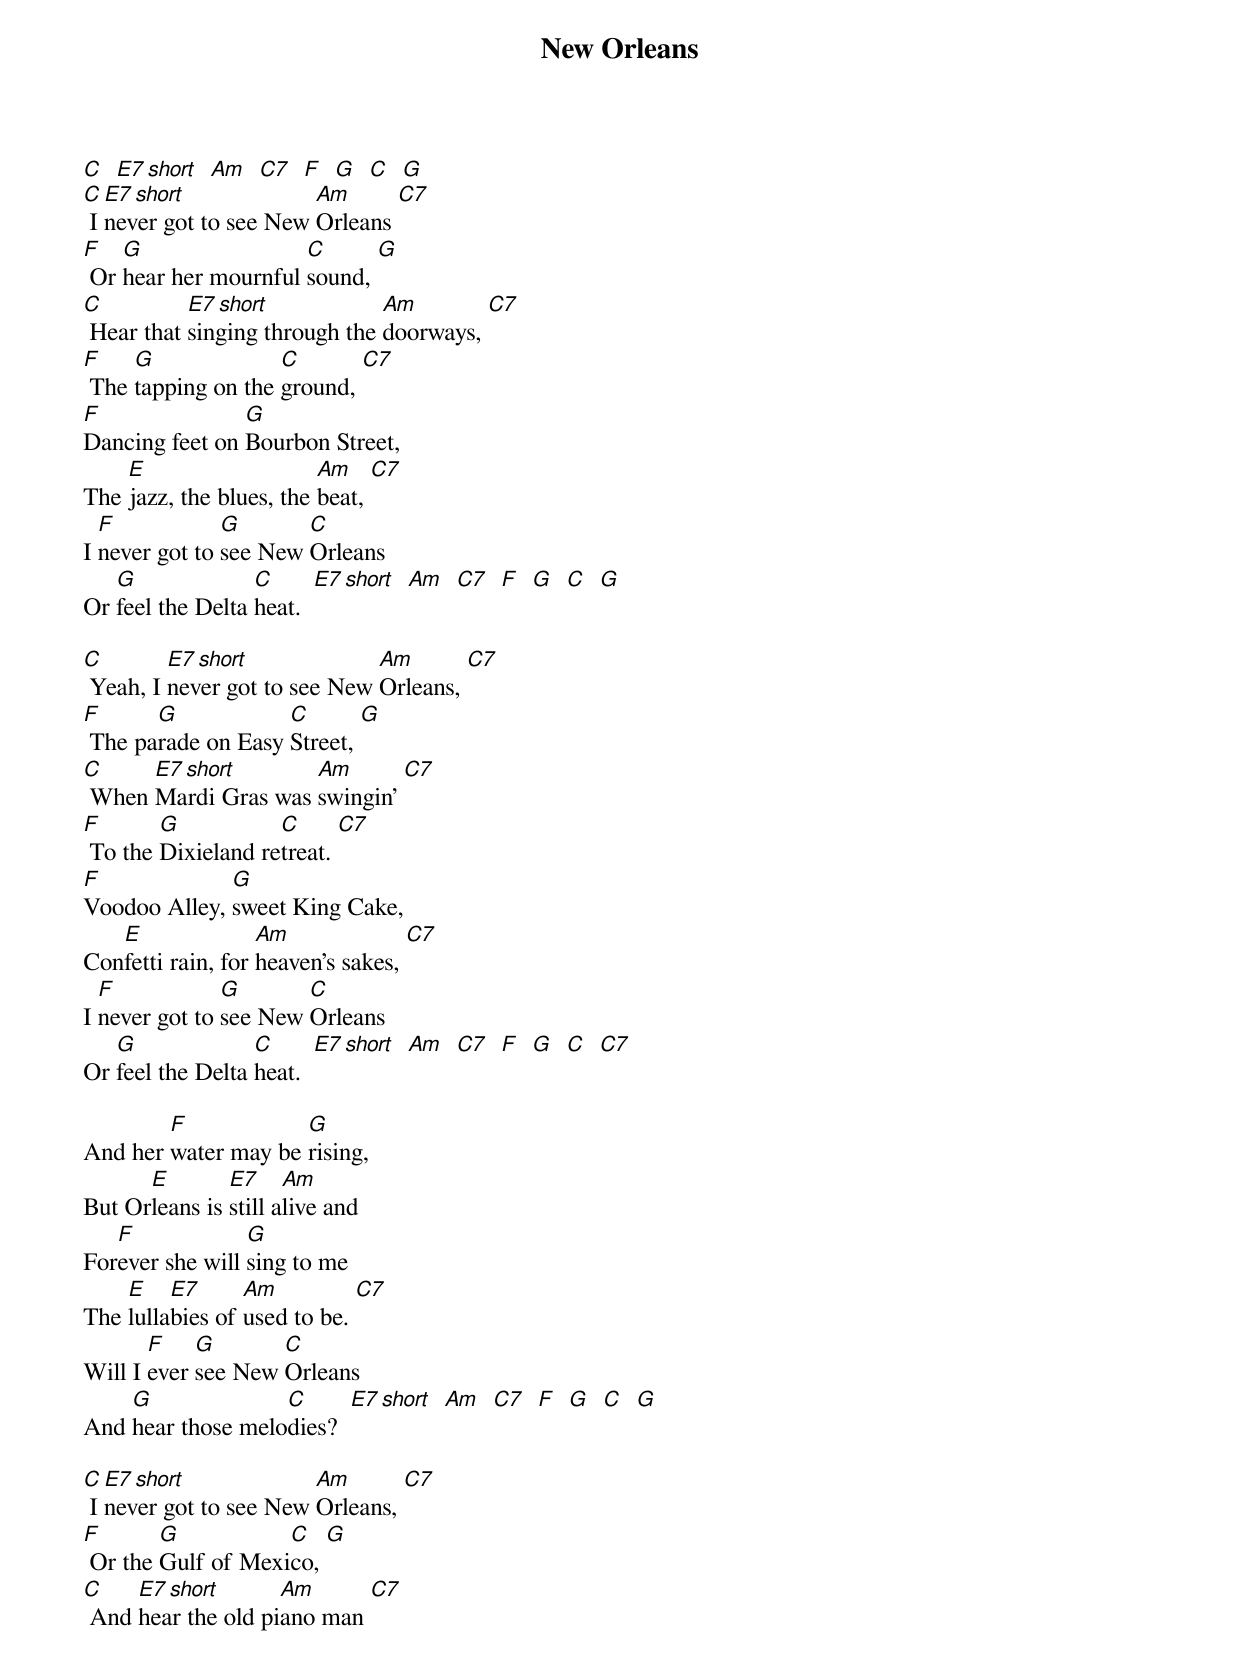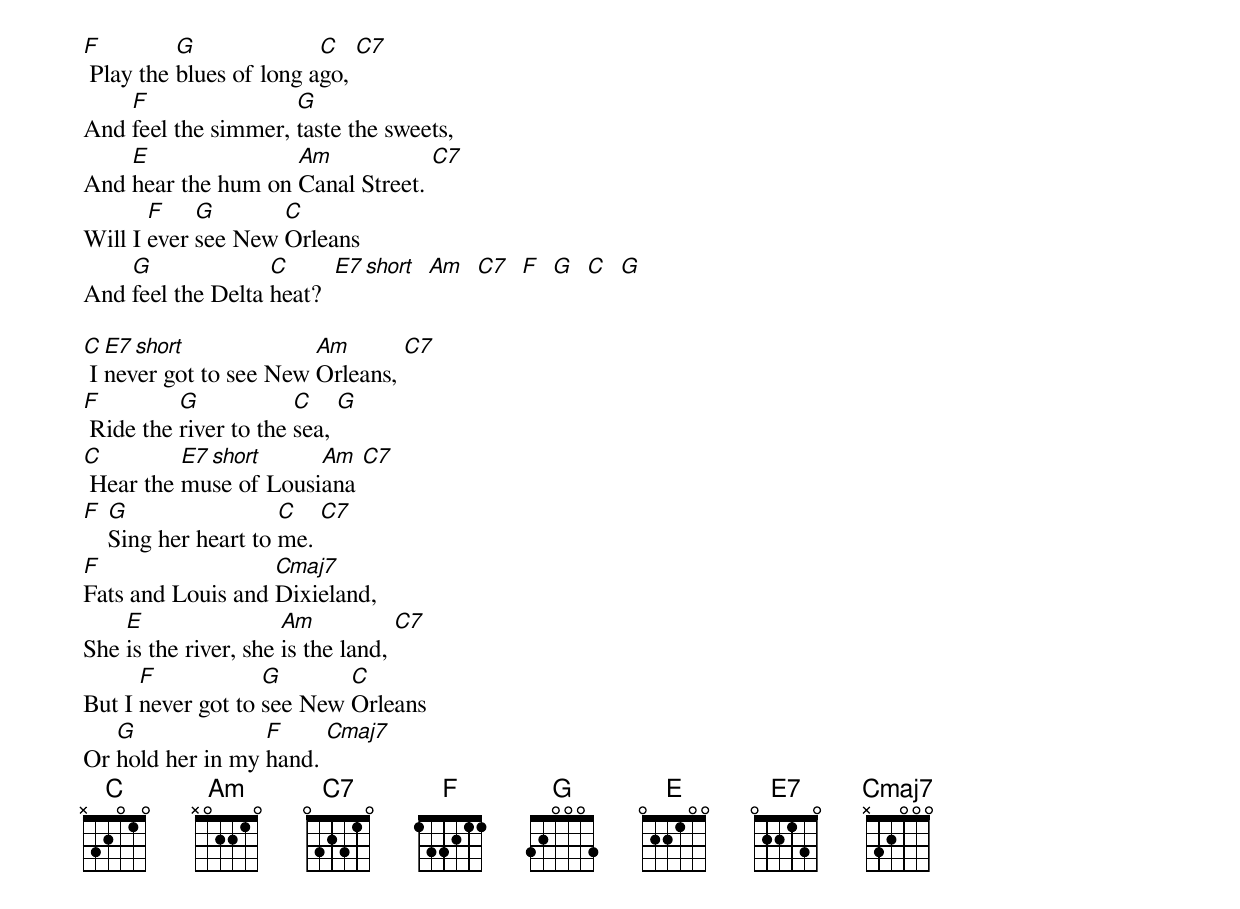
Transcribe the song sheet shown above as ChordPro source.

{title: New Orleans}
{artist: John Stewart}
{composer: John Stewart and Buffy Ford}
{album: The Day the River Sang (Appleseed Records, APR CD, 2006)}

[C]  [E7 short]  [Am]  [C7]  [F]  [G]  [C]  [G]
[C] I [E7 short]never got to see New [Am]Orleans [C7]
[F] Or [G]hear her mournful [C]sound, [G]
[C] Hear that [E7 short]singing through the [Am]doorways, [C7]
[F] The [G]tapping on the [C]ground, [C7]
[F]Dancing feet on [G]Bourbon Street,
The [E]jazz, the blues, the [Am]beat, [C7]
I [F]never got to [G]see New [C]Orleans
Or [G]feel the Delta [C]heat.  [E7 short]  [Am]  [C7]  [F]  [G]  [C]  [G]

[C] Yeah, I [E7 short]never got to see New [Am]Orleans, [C7]
[F] The pa[G]rade on Easy [C]Street, [G]
[C] When [E7 short]Mardi Gras was [Am]swingin' [C7]
[F] To the [G]Dixieland re[C]treat. [C7]
[F]Voodoo Alley, [G]sweet King Cake,
Con[E]fetti rain, for [Am]heaven's sakes, [C7]
I [F]never got to [G]see New [C]Orleans
Or [G]feel the Delta [C]heat.  [E7 short]  [Am]  [C7]  [F]  [G]  [C]  [C7]

And her [F]water may be [G]rising,
But Or[E]leans is [E7]still a[Am]live and
For[F]ever she will [G]sing to me
The [E]lulla[E7]bies of [Am]used to be. [C7]
Will I [F]ever [G]see New [C]Orleans
And [G]hear those melo[C]dies?  [E7 short]  [Am]  [C7]  [F]  [G]  [C]  [G]

[C] I [E7 short]never got to see New [Am]Orleans, [C7]
[F] Or the [G]Gulf of Mexi[C]co, [G]
[C] And [E7 short]hear the old pi[Am]ano man [C7]
[F] Play the [G]blues of long a[C]go, [C7]
And [F]feel the simmer, [G]taste the sweets,
And [E]hear the hum on [Am]Canal Street. [C7]
Will I [F]ever [G]see New [C]Orleans
And [G]feel the Delta [C]heat?  [E7 short]  [Am]  [C7]  [F]  [G]  [C]  [G]

[C] I [E7 short]never got to see New [Am]Orleans, [C7]
[F] Ride the [G]river to the [C]sea, [G]
[C] Hear the [E7 short]muse of Lousi[Am]ana [C7]
[F] [G]Sing her heart to [C]me. [C7]
[F]Fats and Louis and [Cmaj7]Dixieland,
She [E]is the river, she [Am]is the land, [C7]
But I [F]never got to [G]see New [C]Orleans
Or [G]hold her in my [F]hand. [Cmaj7]
